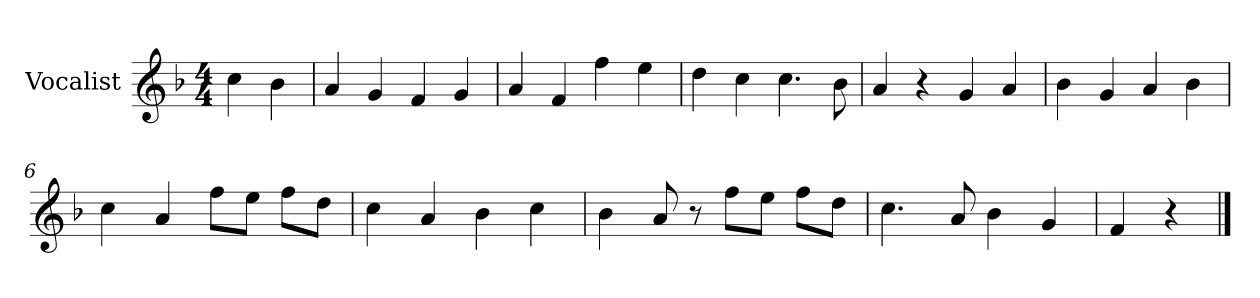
**kern
*part1
*staff1
*I"Vocalist
*k[b-]
*F:
*M4/4
=
4cc
4b-
=1
4a
4g
4f
4g
=2
4a
4f
4ff
4ee
=3
4dd
4cc
4.cc
8b-
=4
4a
4r
4g
4a
=5
4b-
4g
4a
4b-
=6
4cc
4a
8ffL
8eeJ
8ffL
8ddJ
=7
4cc
4a
4b-
4cc
=8
4b-
8a
8r
8ffL
8eeJ
8ffL
8ddJ
=9
4.cc
8a
4b-
4g
=10
4f
4r
==
*-
